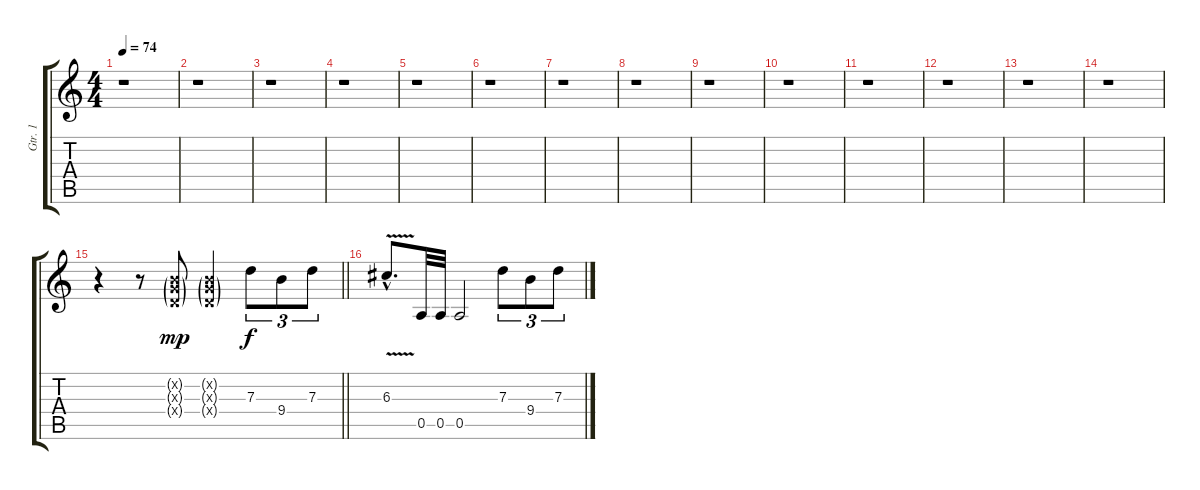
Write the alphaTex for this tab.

\track ("Gtr. 1" "Gtr. 1") {instrument distortionguitar}
\staff {score tabs}
\tuning (E4 B3 G3 D3 A2 E2) {hide}
\ts (4 4)
\tempo 74
\clef g2
\ks aminor
r.1{dy f} |
r.1 |
r.1 |
r.1 |
r.1 |
r.1 |
r.1 |
r.1 |
r.1 |
r.1 |
r.1 |
r.1 |
r.1 |
r.1 |
\barLineRight lightlight
r.4 r.8 (0.2{g x} 0.3{g x} 0.4{g x}).8{dy mp} (0.2{g x} 0.3{g x} 0.4{g x}).4 7.3.8{tu (3 2) dy f} 9.4.8{tu (3 2)} 7.3.8{tu (3 2)} |
6.3{v hac}.8{d} 0.5.32 0.5.32 0.5.2 7.3.8{tu (3 2)} 9.4.8{tu (3 2)} 7.3.8{tu (3 2)}
